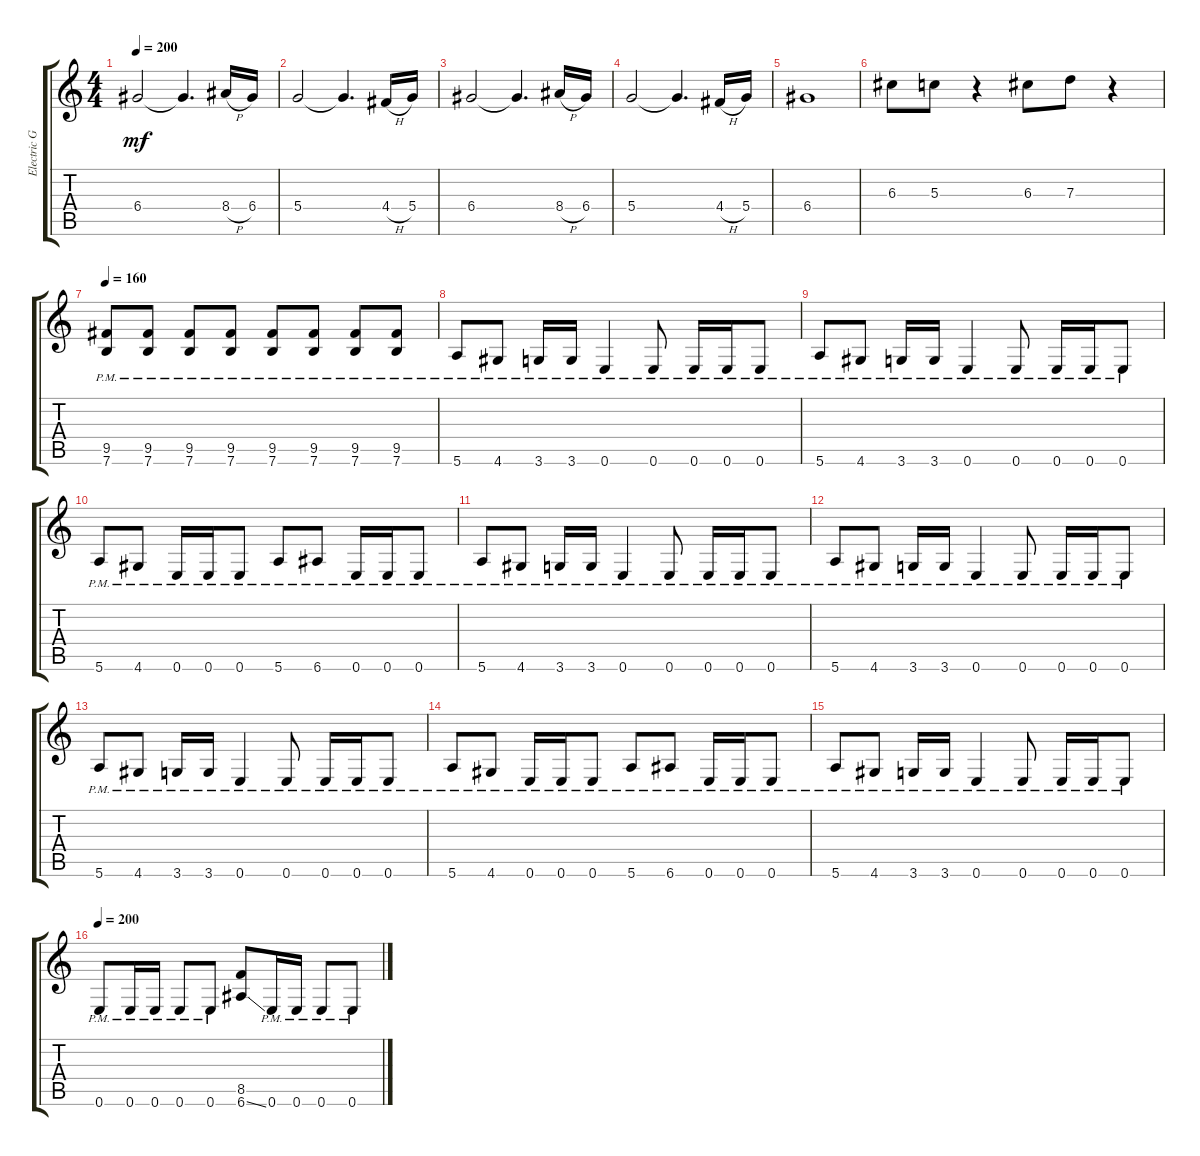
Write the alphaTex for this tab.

\track ("Electric Guitar" "Electric G") {instrument distortionguitar}
\staff {score tabs}
\tuning (E4 B3 G3 D3 A2 E2) {hide}
\ts (4 4)
\tempo 200
\clef g2
\ks c
6.4.2{dy mf} 6.4{t}.4{d} 8.4{h}.16 6.4.16 |
5.4.2 5.4{t}.4{d} 4.4{h}.16 5.4.16 |
6.4.2 6.4{t}.4{d} 8.4{h}.16 6.4.16 |
5.4.2 5.4{t}.4{d} 4.4{h}.16 5.4.16 |
6.4.1 |
6.3.8 5.3.8 r.4 6.3.8 7.3.8 r.4 |
\tempo 160
(9.5{pm} 7.6{pm}).8 (9.5{pm} 7.6{pm}).8 (9.5{pm} 7.6{pm}).8 (9.5{pm} 7.6{pm}).8 (9.5{pm} 7.6{pm}).8 (9.5{pm} 7.6{pm}).8 (9.5{pm} 7.6{pm}).8 (9.5{pm} 7.6{pm}).8 |
5.6{pm}.8 4.6{pm}.8 3.6{pm}.16 3.6{pm}.16 0.6{pm}.4 0.6{pm}.8 0.6{pm}.16 0.6{pm}.16 0.6{pm}.8 |
5.6{pm}.8 4.6{pm}.8 3.6{pm}.16 3.6{pm}.16 0.6{pm}.4 0.6{pm}.8 0.6{pm}.16 0.6{pm}.16 0.6{pm}.8 |
5.6{pm}.8 4.6{pm}.8 0.6{pm}.16 0.6{pm}.16 0.6{pm}.8 5.6{pm}.8 6.6{pm}.8 0.6{pm}.16 0.6{pm}.16 0.6{pm}.8 |
5.6{pm}.8 4.6{pm}.8 3.6{pm}.16 3.6{pm}.16 0.6{pm}.4 0.6{pm}.8 0.6{pm}.16 0.6{pm}.16 0.6{pm}.8 |
5.6{pm}.8 4.6{pm}.8 3.6{pm}.16 3.6{pm}.16 0.6{pm}.4 0.6{pm}.8 0.6{pm}.16 0.6{pm}.16 0.6{pm}.8 |
5.6{pm}.8 4.6{pm}.8 3.6{pm}.16 3.6{pm}.16 0.6{pm}.4 0.6{pm}.8 0.6{pm}.16 0.6{pm}.16 0.6{pm}.8 |
5.6{pm}.8 4.6{pm}.8 0.6{pm}.16 0.6{pm}.16 0.6{pm}.8 5.6{pm}.8 6.6{pm}.8 0.6{pm}.16 0.6{pm}.16 0.6{pm}.8 |
5.6{pm}.8 4.6{pm}.8 3.6{pm}.16 3.6{pm}.16 0.6{pm}.4 0.6{pm}.8 0.6{pm}.16 0.6{pm}.16 0.6{pm}.8 |
\tempo 200
0.6{pm}.8 0.6{pm}.16 0.6{pm}.16 0.6{pm}.8 0.6{pm}.8 (8.5 6.6{ss}).8 0.6{pm}.16 0.6{pm}.16 0.6{pm}.8 0.6{pm}.8
